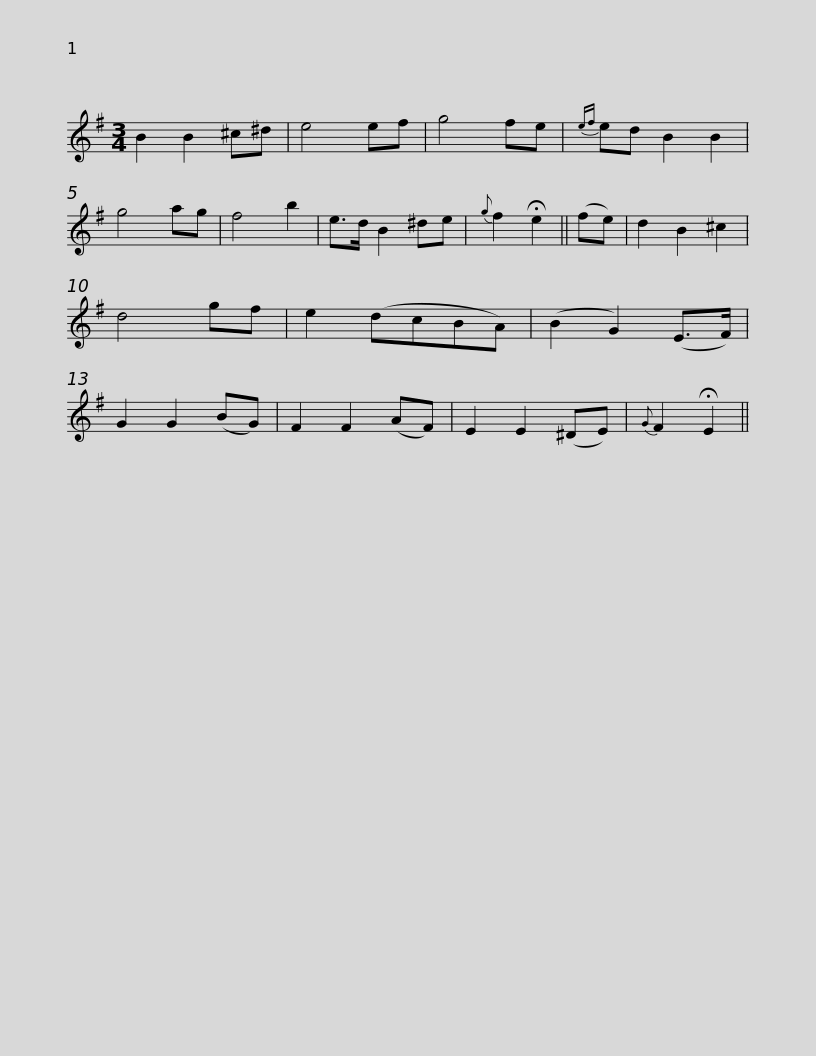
X:1
L:1/8
M:3/4
I:linebreak $
K:Emin
V:1 treble
V:1
 B2 B2 ^c^d | e4 ef | g4 fe |{ef} ed B2 B2 | g4 ag | %5
 f4 b2 | e>d B2 ^de |{g} f2 !fermata!e2 || (fe) | d2 B2 ^c2 | %10
 d4 gf |$ e2 (dcBA) | (B2 G2) (E>F) | G2 G2 (BG) | F2 F2 (AF) | %15
 E2 E2 (^DE) |{G} F2 !fermata!E2 || %17
